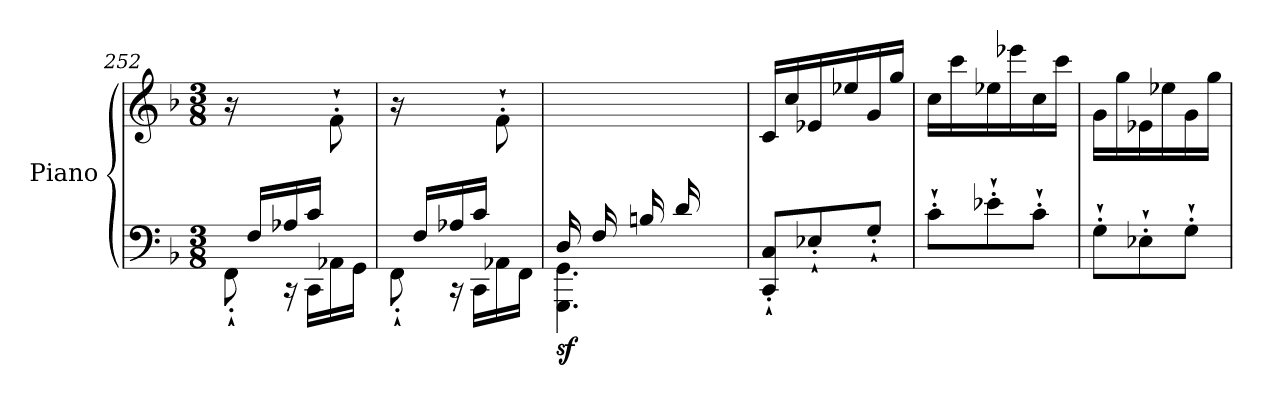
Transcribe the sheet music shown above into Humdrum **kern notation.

**kern	**kern	**dynam
*part1	*part1	*part1
*staff2	*staff1	*staff1/2
*I"Piano	*	*
*I'Pno	*	*
*clefF4	*clefG2	*
*k[b-]	*k[b-]	*
*M3/8	*M3/8	*
=252	=252	=252
*^	*	*
16ryy	8FF'`\	16r	.
(>16F/LL	.	8.ryy	.
16A-X/	16r	.	.
16c/JJ	16CC\LL	.	.
8ryy	16AA-X\	8f'`\)	.
.	16GG\JJ	.	.
=253	=253	=253	=253
16ryy	8FF'`\	16r	.
(>16F/LL	.	8.ryy	.
16A-X/	16r	.	.
16c/JJ	16CC\LL	.	.
8ryy	16AA-X\	8f'`\)	.
.	16FF\JJ	.	.
=254	=254	=254	=254
!	!	!	!LO:DY:b=2
16D/LL	4.GGG\ 4.GG\	4ryy	sf
16F/	.	.	.
16Bn/	.	.	.
16d/	.	.	.
8ryy	.	16f\	.
.	.	16bn\JJ	.
*v	*v	*	*
!!LO:LB:g=z
=255	=255	=255
8CC/'` 8C/'`L	16c/LL	.
.	16cc/	.
8E-X'`/	16e-X/	.
.	16ee-X/	.
8G'`/J	16g/	.
.	16gg/JJ	.
=256	=256	=256
8c'`\L	16cc\LL	.
.	16ccc\	.
8e-X'`\	16ee-X\	.
.	16eee-X\	.
8c'`\J	16cc\	.
.	16ccc\JJ	.
=257	=257	=257
8G'`\L	16g\LL	.
.	16gg\	.
8E-X'`\	16e-X\	.
.	16ee-X\	.
8G'`\J	16g\	.
.	16gg\JJ	.
=	=	=
*-	*-	*-
